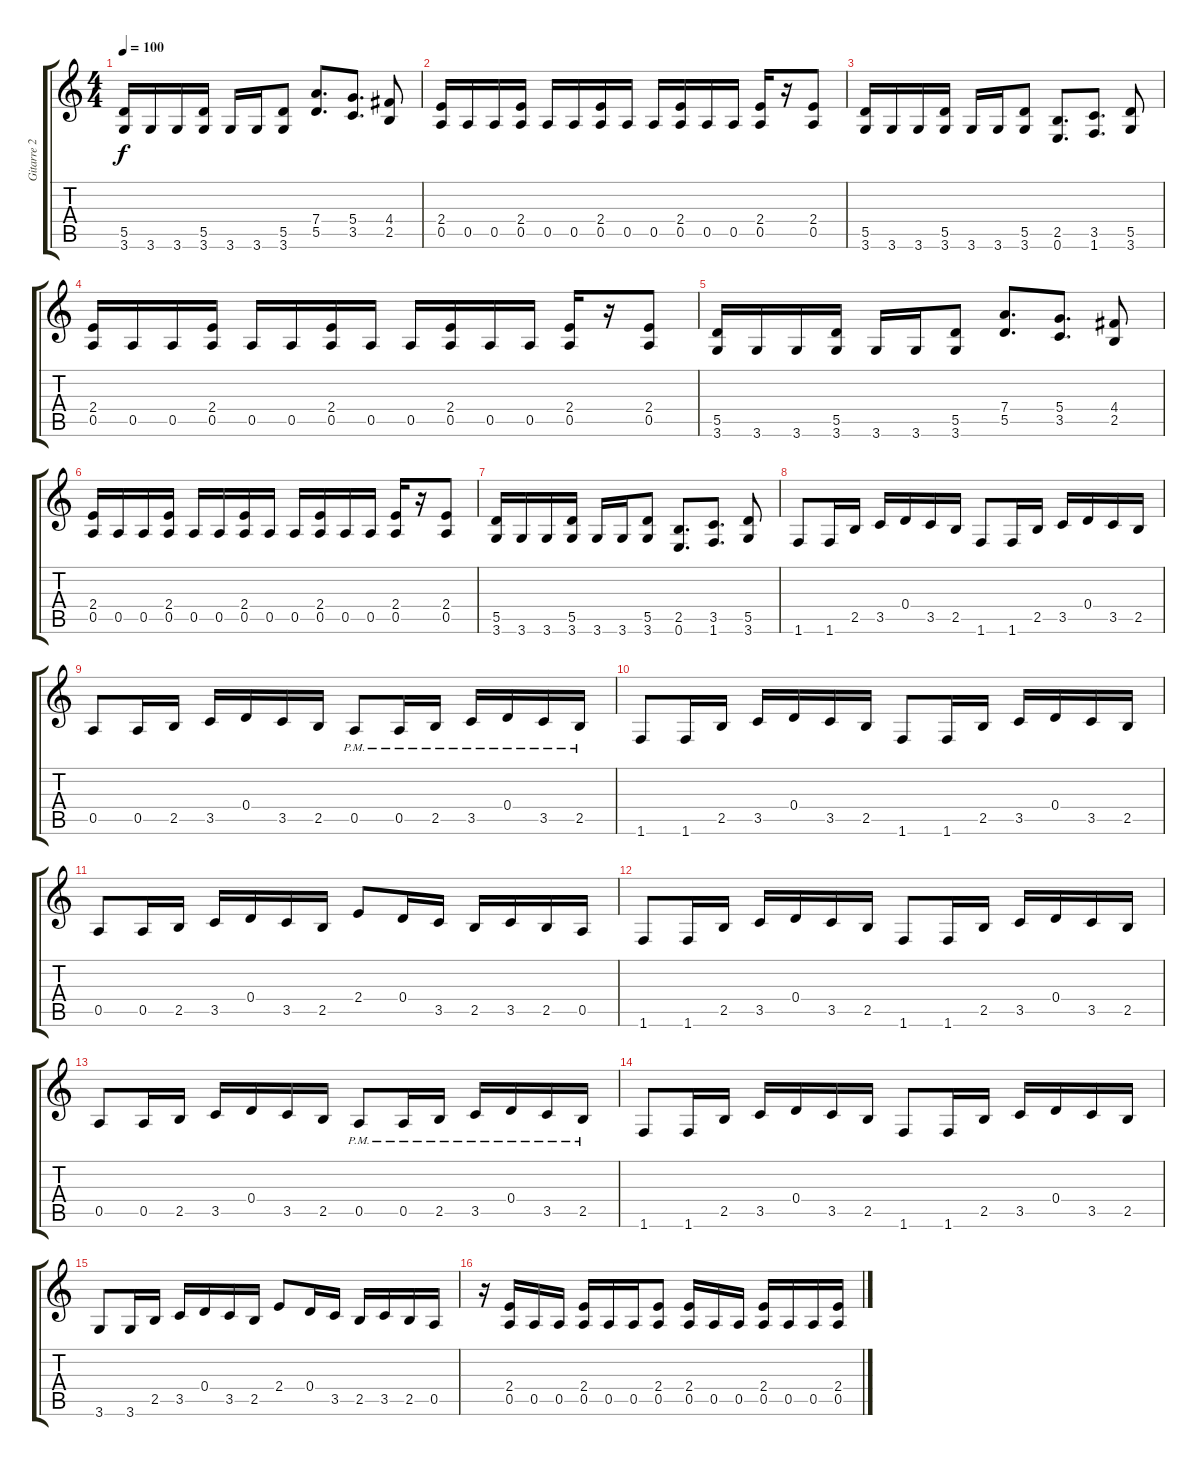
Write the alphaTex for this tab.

\track ("Gitarre 2" "Gitarre 2") {instrument distortionguitar}
\staff {score tabs}
\tuning (E4 B3 G3 D3 A2 E2) {hide}
\ts (4 4)
\tempo 100
\clef g2
\ks c
(5.5 3.6).16{dy f} 3.6.16 3.6.16 (5.5 3.6).16 3.6.16 3.6.16 (5.5 3.6).8 (7.4 5.5).8{d} (5.4 3.5).8{d} (4.4 2.5).8 |
(2.4 0.5).16 0.5.16 0.5.16 (2.4 0.5).16 0.5.16 0.5.16 (2.4 0.5).16 0.5.16 0.5.16 (2.4 0.5).16 0.5.16 0.5.16 (2.4 0.5).16 r.16 (2.4 0.5).8 |
(5.5 3.6).16 3.6.16 3.6.16 (5.5 3.6).16 3.6.16 3.6.16 (5.5 3.6).8 (2.5 0.6).8{d} (3.5 1.6).8{d} (5.5 3.6).8 |
(2.4 0.5).16 0.5.16 0.5.16 (2.4 0.5).16 0.5.16 0.5.16 (2.4 0.5).16 0.5.16 0.5.16 (2.4 0.5).16 0.5.16 0.5.16 (2.4 0.5).16 r.16 (2.4 0.5).8 |
(5.5 3.6).16 3.6.16 3.6.16 (5.5 3.6).16 3.6.16 3.6.16 (5.5 3.6).8 (7.4 5.5).8{d} (5.4 3.5).8{d} (4.4 2.5).8 |
(2.4 0.5).16 0.5.16 0.5.16 (2.4 0.5).16 0.5.16 0.5.16 (2.4 0.5).16 0.5.16 0.5.16 (2.4 0.5).16 0.5.16 0.5.16 (2.4 0.5).16 r.16 (2.4 0.5).8 |
(5.5 3.6).16 3.6.16 3.6.16 (5.5 3.6).16 3.6.16 3.6.16 (5.5 3.6).8 (2.5 0.6).8{d} (3.5 1.6).8{d} (5.5 3.6).8 |
1.6.8 1.6.16 2.5.16 3.5.16 0.4.16 3.5.16 2.5.16 1.6.8 1.6.16 2.5.16 3.5.16 0.4.16 3.5.16 2.5.16 |
0.5.8 0.5.16 2.5.16 3.5.16 0.4.16 3.5.16 2.5.16 0.5{pm}.8 0.5{pm}.16 2.5{pm}.16 3.5{pm}.16 0.4{pm}.16 3.5{pm}.16 2.5{pm}.16 |
1.6.8 1.6.16 2.5.16 3.5.16 0.4.16 3.5.16 2.5.16 1.6.8 1.6.16 2.5.16 3.5.16 0.4.16 3.5.16 2.5.16 |
0.5.8 0.5.16 2.5.16 3.5.16 0.4.16 3.5.16 2.5.16 2.4.8 0.4.16 3.5.16 2.5.16 3.5.16 2.5.16 0.5.16 |
1.6.8 1.6.16 2.5.16 3.5.16 0.4.16 3.5.16 2.5.16 1.6.8 1.6.16 2.5.16 3.5.16 0.4.16 3.5.16 2.5.16 |
0.5.8 0.5.16 2.5.16 3.5.16 0.4.16 3.5.16 2.5.16 0.5{pm}.8 0.5{pm}.16 2.5{pm}.16 3.5{pm}.16 0.4{pm}.16 3.5{pm}.16 2.5{pm}.16 |
1.6.8 1.6.16 2.5.16 3.5.16 0.4.16 3.5.16 2.5.16 1.6.8 1.6.16 2.5.16 3.5.16 0.4.16 3.5.16 2.5.16 |
3.6.8 3.6.16 2.5.16 3.5.16 0.4.16 3.5.16 2.5.16 2.4.8 0.4.16 3.5.16 2.5.16 3.5.16 2.5.16 0.5.16 |
r.16 (2.4 0.5).16 0.5.16 0.5.16 (2.4 0.5).16 0.5.16 0.5.16 (2.4 0.5).8 (2.4 0.5).16 0.5.16 0.5.16 (2.4 0.5).16 0.5.16 0.5.16 (2.4 0.5).16
